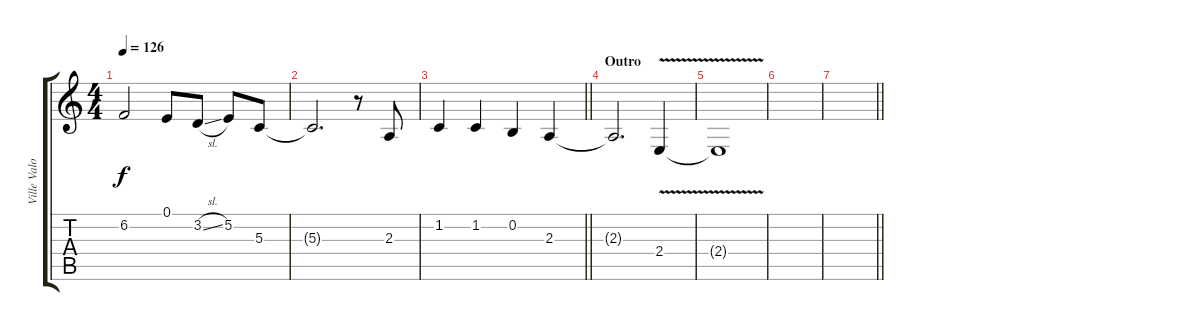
\track ("Ville Valo (Vocal)" "Ville Valo") {solo instrument fx4atmosphere}
\staff {score tabs}
\tuning (E4 B3 G3 D3 A2 E2) {hide}
\ts (4 4)
\tempo 126
\clef g2
\ks c
6.2.2{dy f} 0.1.8 3.2{sl}.8 5.2.8 5.3.8 |
5.3{t}.2{d} r.8 2.3.8 |
\barLineRight lightlight
1.2.4 1.2.4 0.2.4 2.3.4 |
\section ("" "Outro")
2.3{t}.2{d} 2.4{v}.4 |
2.4{t}.1 |
|
\barLineRight lightlight
